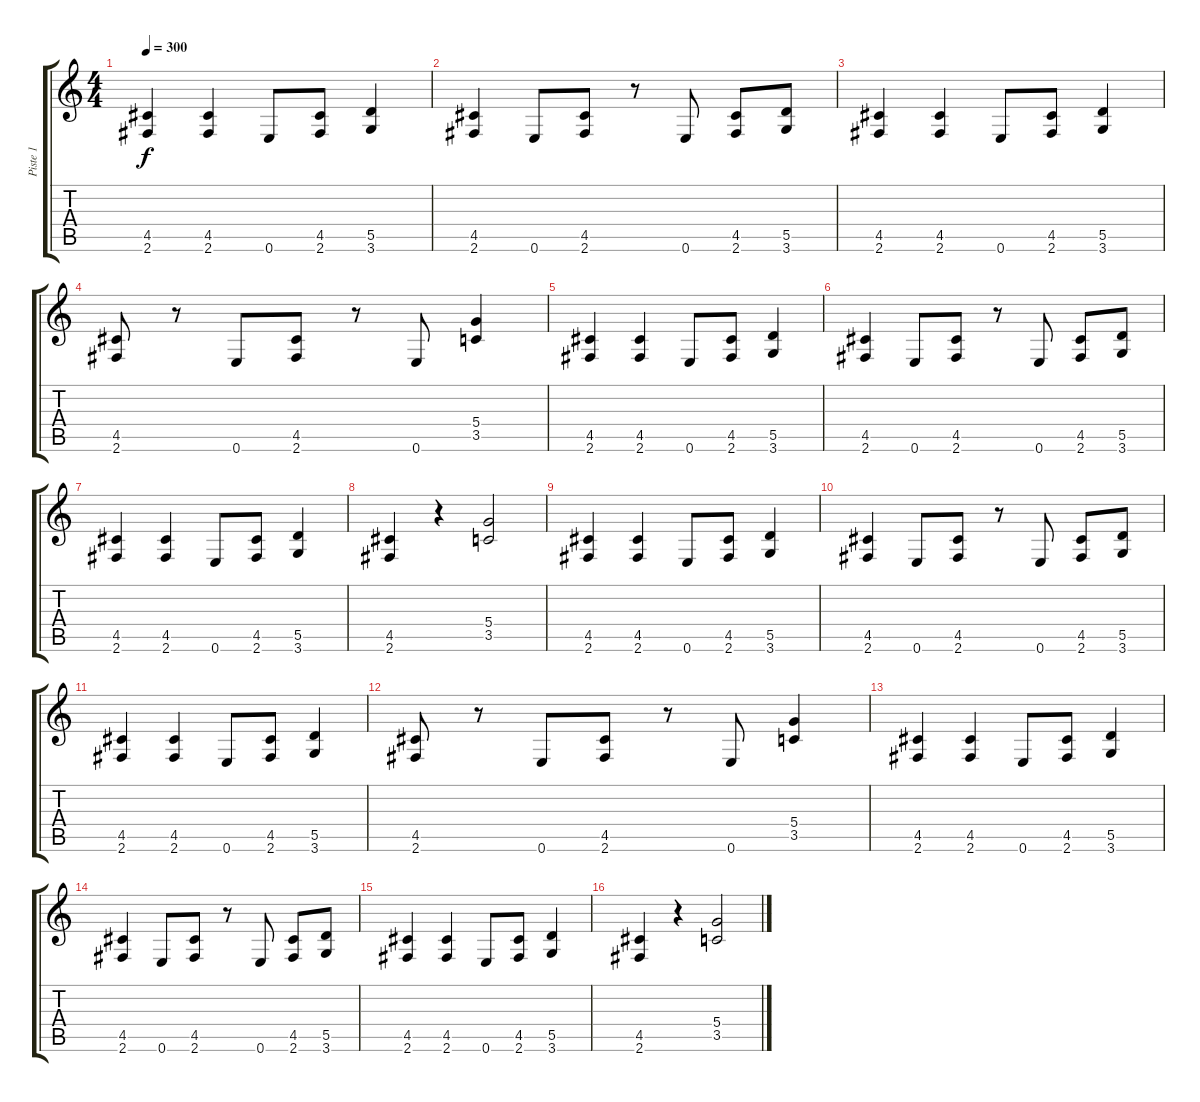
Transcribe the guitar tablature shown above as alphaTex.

\track ("Piste 1" "Piste 1") {instrument distortionguitar}
\staff {score tabs}
\tuning (E4 B3 G3 D3 A2 E2) {hide}
\ts (4 4)
\tempo 300
\clef g2
\ks c
(4.5 2.6).4{dy f} (4.5 2.6).4 0.6.8 (4.5 2.6).8 (5.5 3.6).4 |
(4.5 2.6).4 0.6.8 (4.5 2.6).8 r.8 0.6.8 (4.5 2.6).8 (5.5 3.6).8 |
(4.5 2.6).4 (4.5 2.6).4 0.6.8 (4.5 2.6).8 (5.5 3.6).4 |
(4.5 2.6).8 r.8 0.6.8 (4.5 2.6).8 r.8 0.6.8 (5.4 3.5).4 |
(4.5 2.6).4 (4.5 2.6).4 0.6.8 (4.5 2.6).8 (5.5 3.6).4 |
(4.5 2.6).4 0.6.8 (4.5 2.6).8 r.8 0.6.8 (4.5 2.6).8 (5.5 3.6).8 |
(4.5 2.6).4 (4.5 2.6).4 0.6.8 (4.5 2.6).8 (5.5 3.6).4 |
(4.5 2.6).4 r.4 (5.4 3.5).2 |
(4.5 2.6).4 (4.5 2.6).4 0.6.8 (4.5 2.6).8 (5.5 3.6).4 |
(4.5 2.6).4 0.6.8 (4.5 2.6).8 r.8 0.6.8 (4.5 2.6).8 (5.5 3.6).8 |
(4.5 2.6).4 (4.5 2.6).4 0.6.8 (4.5 2.6).8 (5.5 3.6).4 |
(4.5 2.6).8 r.8 0.6.8 (4.5 2.6).8 r.8 0.6.8 (5.4 3.5).4 |
(4.5 2.6).4 (4.5 2.6).4 0.6.8 (4.5 2.6).8 (5.5 3.6).4 |
(4.5 2.6).4 0.6.8 (4.5 2.6).8 r.8 0.6.8 (4.5 2.6).8 (5.5 3.6).8 |
(4.5 2.6).4 (4.5 2.6).4 0.6.8 (4.5 2.6).8 (5.5 3.6).4 |
(4.5 2.6).4 r.4 (5.4 3.5).2
